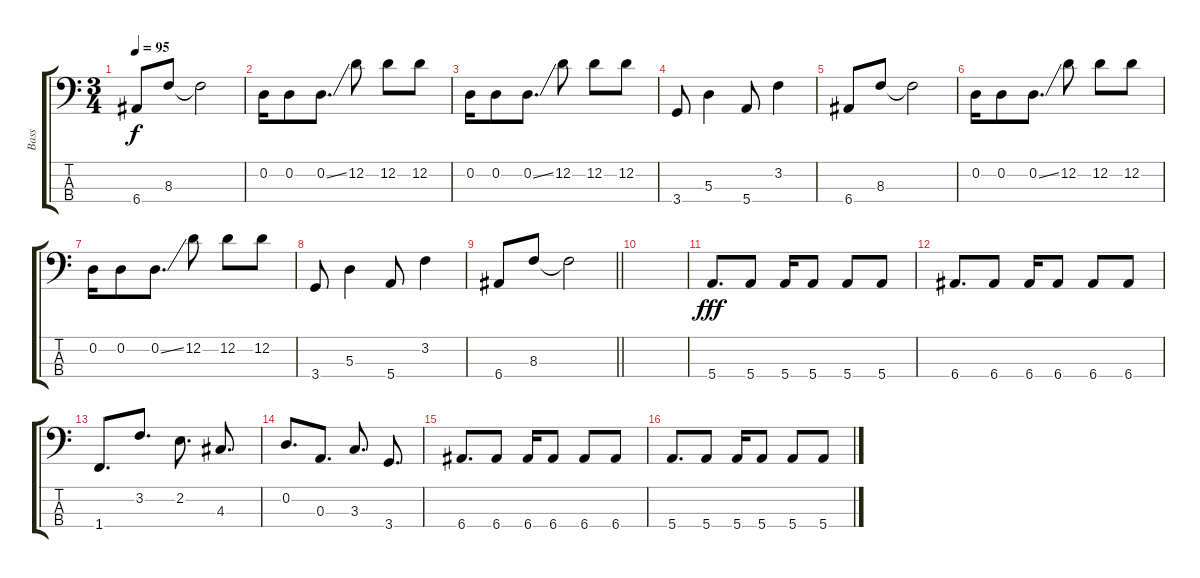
\track ("Bass" "Bass") {instrument electricbasspick}
\staff {score tabs}
\tuning (G2 D2 A1 E1) {hide}
\ts (3 4)
\tempo 95
\clef f4
\ks c
6.4.8{dy f} 8.3.8 8.3{t}.2 |
0.2.16 0.2.8 0.2{ss}.8{d} 12.2.8 12.2.8 12.2.8 |
0.2.16 0.2.8 0.2{ss}.8{d} 12.2.8 12.2.8 12.2.8 |
3.4.8 5.3.4 5.4.8 3.2.4 |
6.4.8 8.3.8 8.3{t}.2 |
0.2.16 0.2.8 0.2{ss}.8{d} 12.2.8 12.2.8 12.2.8 |
0.2.16 0.2.8 0.2{ss}.8{d} 12.2.8 12.2.8 12.2.8 |
3.4.8 5.3.4 5.4.8 3.2.4 |
\barLineRight lightlight
6.4.8 8.3.8 8.3{t}.2 |
|
5.4.8{d dy fff} 5.4.8 5.4.16 5.4.8 5.4.8 5.4.8 |
6.4.8{d} 6.4.8 6.4.16 6.4.8 6.4.8 6.4.8 |
1.4.8{d} 3.2.8{d} 2.2.8{d} 4.3.8{d} |
0.2.8{d} 0.3.8{d} 3.3.8{d} 3.4.8{d} |
6.4.8{d} 6.4.8 6.4.16 6.4.8 6.4.8 6.4.8 |
5.4.8{d} 5.4.8 5.4.16 5.4.8 5.4.8 5.4.8
